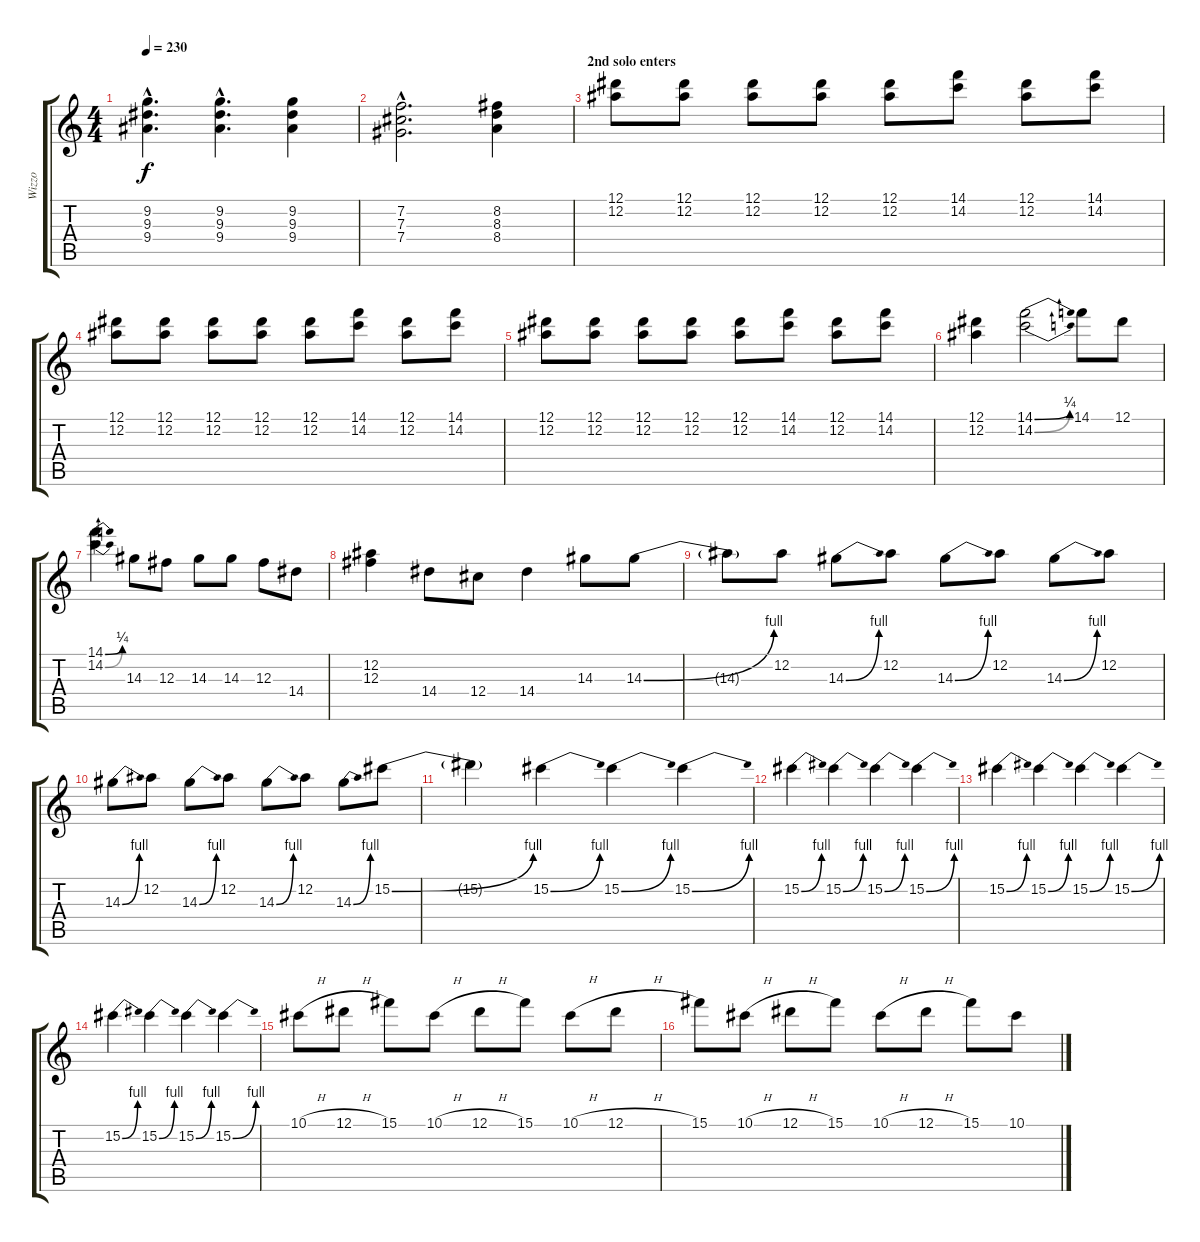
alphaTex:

\track ("Wizzo" "Wizzo") {instrument distortionguitar}
\staff {score tabs}
\tuning (Eb4 Bb3 Gb3 Db3 Ab2 Eb2) {hide}
\ts (4 4)
\tempo 230
\clef g2
\ks c
(9.2{hac} 9.3{hac} 9.4{hac}).4{d dy f} (9.2{hac} 9.3{hac} 9.4{hac}).4{d} (9.2 9.3 9.4).4 |
(7.2{hac} 7.3{hac} 7.4{hac}).2{d} (8.2 8.3 8.4).4 |
\section ("" "2nd solo enters")
(12.1 12.2).8{volume 15} (12.1 12.2).8 (12.1 12.2).8 (12.1 12.2).8 (12.1 12.2).8 (14.1 14.2).8 (12.1 12.2).8 (14.1 14.2).8 |
(12.1 12.2).8 (12.1 12.2).8 (12.1 12.2).8 (12.1 12.2).8 (12.1 12.2).8 (14.1 14.2).8 (12.1 12.2).8 (14.1 14.2).8 |
(12.1 12.2).8 (12.1 12.2).8 (12.1 12.2).8 (12.1 12.2).8 (12.1 12.2).8 (14.1 14.2).8 (12.1 12.2).8 (14.1 14.2).8 |
(12.1 12.2).4 (14.1{be (bend 0 0 60 1)} 14.2{be (bend 0 0 60 1)}).2 14.1.8 12.1.8 |
(14.1{be (bend 0 0 60 1)} 14.2{be (bend 0 0 60 1)}).4 14.3.8 12.3.8 14.3.8 14.3.8 12.3.8 14.4.8 |
(12.2 12.3).4 14.4.8 12.4.8 14.4.4 14.3.8 14.3{be (bend 0 0 60 4)}.8 |
14.3{t}.8 12.2.8 14.3{be (bend 0 0 60 4)}.8 12.2.8 14.3{be (bend 0 0 60 4)}.8 12.2.8 14.3{be (bend 0 0 60 4)}.8 12.2.8 |
14.3{be (bend 0 0 60 4)}.8 12.2.8 14.3{be (bend 0 0 60 4)}.8 12.2.8 14.3{be (bend 0 0 60 4)}.8 12.2.8 14.3{be (bend 0 0 60 4)}.8 15.2{be (bend 0 0 60 4)}.8 |
15.2{t}.4 15.2{be (bend 0 0 60 4)}.4 15.2{be (bend 0 0 60 4)}.4 15.2{be (bend 0 0 60 4)}.4 |
15.2{be (bend 0 0 60 4)}.4 15.2{be (bend 0 0 60 4)}.4 15.2{be (bend 0 0 60 4)}.4 15.2{be (bend 0 0 60 4)}.4 |
15.2{be (bend 0 0 60 4)}.4 15.2{be (bend 0 0 60 4)}.4 15.2{be (bend 0 0 60 4)}.4 15.2{be (bend 0 0 60 4)}.4 |
15.2{be (bend 0 0 60 4)}.4 15.2{be (bend 0 0 60 4)}.4 15.2{be (bend 0 0 60 4)}.4 15.2{be (bend 0 0 60 4)}.4 |
10.1{h}.8 12.1{h}.8 15.1.8 10.1{h}.8 12.1{h}.8 15.1.8 10.1{h}.8 12.1{h}.8 |
15.1.8 10.1{h}.8 12.1{h}.8 15.1.8 10.1{h}.8 12.1{h}.8 15.1.8 10.1.8
